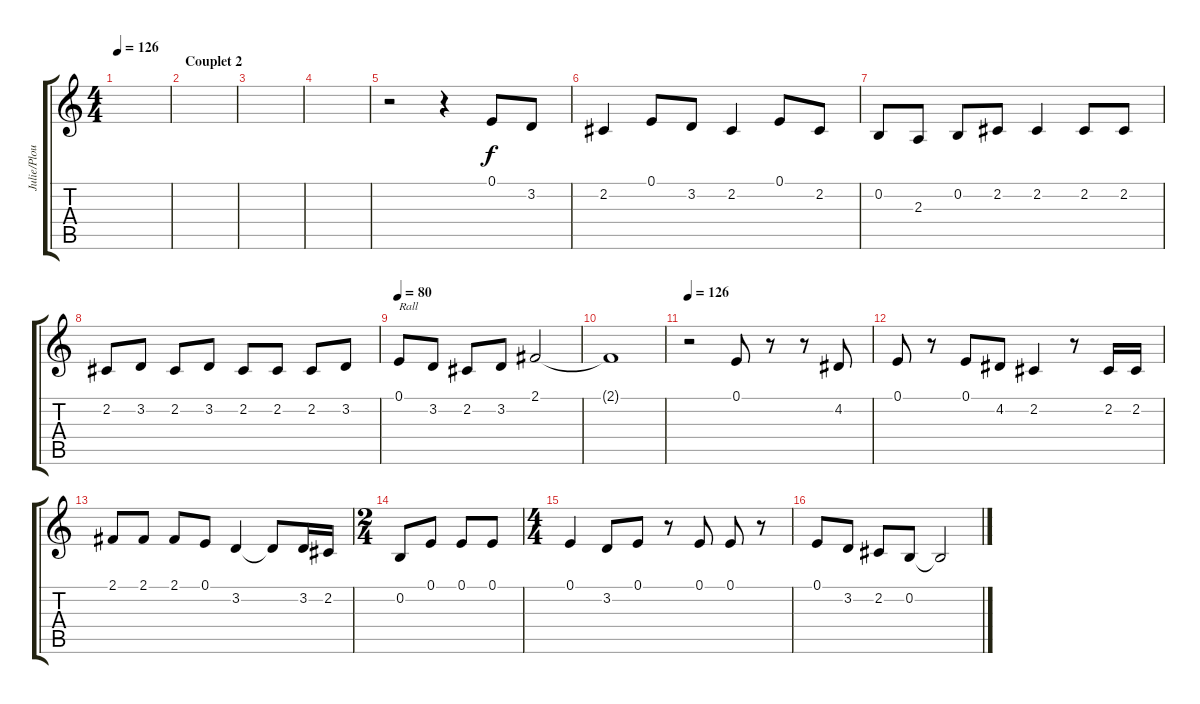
\track ("Julie/Plouc" "Julie/Plou") {instrument choiraahs}
\staff {score tabs}
\tuning (E4 B3 G3 D3 A2 E2) {hide}
\ts (4 4)
\tempo 126
\clef g2
\ks c
|
\section ("" "Couplet 2")
|
|
|
r.2 r.4 0.1.8 3.2.8 |
2.2.4 0.1.8 3.2.8 2.2.4 0.1.8 2.2.8 |
0.2.8 2.3.8 0.2.8 2.2.8 2.2.4 2.2.8 2.2.8 |
2.2.8 3.2.8 2.2.8 3.2.8 2.2.8 2.2.8 2.2.8 3.2.8 |
\tempo 80
0.1.8{txt "Rall"} 3.2.8 2.2.8 3.2.8 2.1.2 |
2.1{t}.1 |
\tempo 126
r.2 0.1.8 r.8 r.8 4.2.8 |
0.1.8 r.8 0.1.8 4.2.8 2.2.4 r.8 2.2.16 2.2.16 |
2.1.8 2.1.8 2.1.8 0.1.8 3.2.4 3.2{t}.8 3.2.16 2.2.16 |
\ts (2 4)
0.2.8 0.1.8 0.1.8 0.1.8 |
\ts (4 4)
0.1.4 3.2.8 0.1.8 r.8 0.1.8 0.1.8 r.8 |
0.1.8 3.2.8 2.2.8 0.2.8 0.2{t}.2
